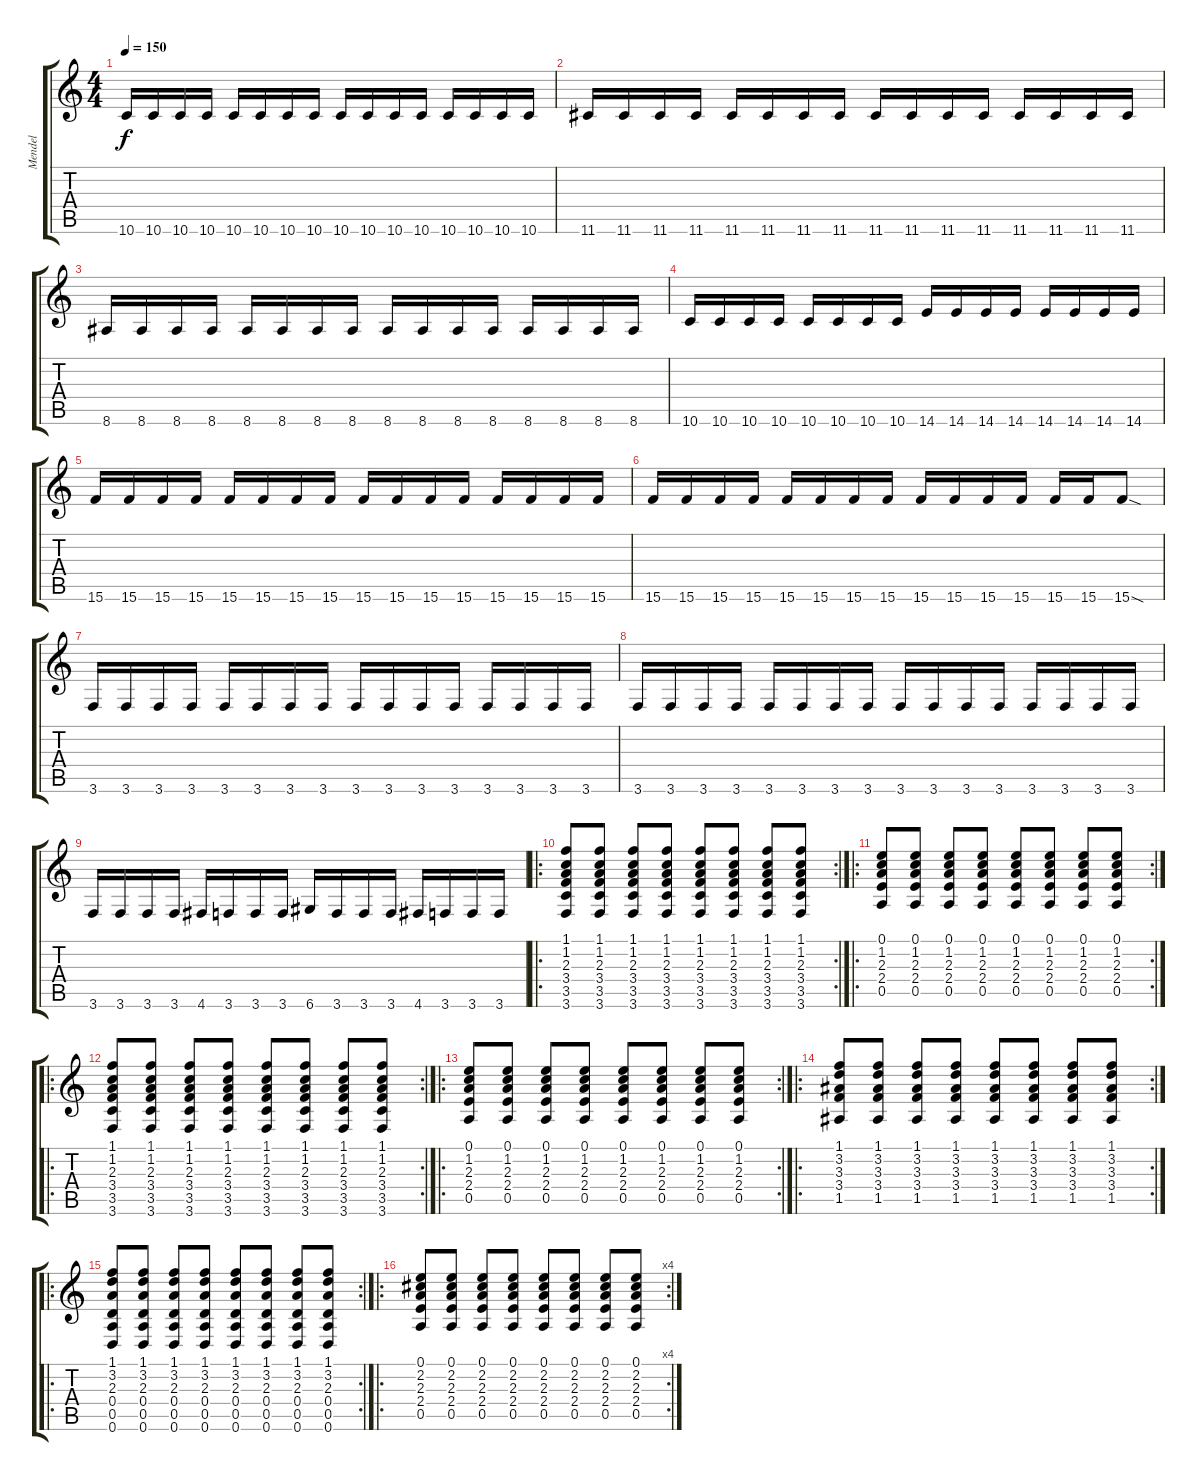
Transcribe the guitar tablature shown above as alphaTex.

\track ("Mendel" "Mendel") {instrument overdrivenguitar}
\staff {score tabs}
\tuning (E4 B3 G3 D3 A2 D2) {hide}
\ts (4 4)
\tempo 150
\clef g2
\ks c
10.6.16{dy f} 10.6.16 10.6.16 10.6.16 10.6.16 10.6.16 10.6.16 10.6.16 10.6.16 10.6.16 10.6.16 10.6.16 10.6.16 10.6.16 10.6.16 10.6.16 |
11.6.16 11.6.16 11.6.16 11.6.16 11.6.16 11.6.16 11.6.16 11.6.16 11.6.16 11.6.16 11.6.16 11.6.16 11.6.16 11.6.16 11.6.16 11.6.16 |
8.6.16 8.6.16 8.6.16 8.6.16 8.6.16 8.6.16 8.6.16 8.6.16 8.6.16 8.6.16 8.6.16 8.6.16 8.6.16 8.6.16 8.6.16 8.6.16 |
10.6.16 10.6.16 10.6.16 10.6.16 10.6.16 10.6.16 10.6.16 10.6.16 14.6.16 14.6.16 14.6.16 14.6.16 14.6.16 14.6.16 14.6.16 14.6.16 |
15.6.16 15.6.16 15.6.16 15.6.16 15.6.16 15.6.16 15.6.16 15.6.16 15.6.16 15.6.16 15.6.16 15.6.16 15.6.16 15.6.16 15.6.16 15.6.16 |
15.6.16 15.6.16 15.6.16 15.6.16 15.6.16 15.6.16 15.6.16 15.6.16 15.6.16 15.6.16 15.6.16 15.6.16 15.6.16 15.6.16 15.6{sod}.8 |
3.6.16 3.6.16 3.6.16 3.6.16 3.6.16 3.6.16 3.6.16 3.6.16 3.6.16 3.6.16 3.6.16 3.6.16 3.6.16 3.6.16 3.6.16 3.6.16 |
3.6.16 3.6.16 3.6.16 3.6.16 3.6.16 3.6.16 3.6.16 3.6.16 3.6.16 3.6.16 3.6.16 3.6.16 3.6.16 3.6.16 3.6.16 3.6.16 |
3.6.16 3.6.16 3.6.16 3.6.16 4.6.16 3.6.16 3.6.16 3.6.16 6.6.16 3.6.16 3.6.16 3.6.16 4.6.16 3.6.16 3.6.16 3.6.16 |
\ro
\rc 2
(1.1 1.2 2.3 3.4 3.5 3.6).8 (1.1 1.2 2.3 3.4 3.5 3.6).8 (1.1 1.2 2.3 3.4 3.5 3.6).8 (1.1 1.2 2.3 3.4 3.5 3.6).8 (1.1 1.2 2.3 3.4 3.5 3.6).8 (1.1 1.2 2.3 3.4 3.5 3.6).8 (1.1 1.2 2.3 3.4 3.5 3.6).8 (1.1 1.2 2.3 3.4 3.5 3.6).8 |
\ro
\rc 2
(0.1 1.2 2.3 2.4 0.5).8 (0.1 1.2 2.3 2.4 0.5).8 (0.1 1.2 2.3 2.4 0.5).8 (0.1 1.2 2.3 2.4 0.5).8 (0.1 1.2 2.3 2.4 0.5).8 (0.1 1.2 2.3 2.4 0.5).8 (0.1 1.2 2.3 2.4 0.5).8 (0.1 1.2 2.3 2.4 0.5).8 |
\ro
\rc 2
(1.1 1.2 2.3 3.4 3.5 3.6).8 (1.1 1.2 2.3 3.4 3.5 3.6).8 (1.1 1.2 2.3 3.4 3.5 3.6).8 (1.1 1.2 2.3 3.4 3.5 3.6).8 (1.1 1.2 2.3 3.4 3.5 3.6).8 (1.1 1.2 2.3 3.4 3.5 3.6).8 (1.1 1.2 2.3 3.4 3.5 3.6).8 (1.1 1.2 2.3 3.4 3.5 3.6).8 |
\ro
\rc 2
(0.1 1.2 2.3 2.4 0.5).8 (0.1 1.2 2.3 2.4 0.5).8 (0.1 1.2 2.3 2.4 0.5).8 (0.1 1.2 2.3 2.4 0.5).8 (0.1 1.2 2.3 2.4 0.5).8 (0.1 1.2 2.3 2.4 0.5).8 (0.1 1.2 2.3 2.4 0.5).8 (0.1 1.2 2.3 2.4 0.5).8 |
\ro
\rc 2
(1.1 3.2 3.3 3.4 1.5).8 (1.1 3.2 3.3 3.4 1.5).8 (1.1 3.2 3.3 3.4 1.5).8 (1.1 3.2 3.3 3.4 1.5).8 (1.1 3.2 3.3 3.4 1.5).8 (1.1 3.2 3.3 3.4 1.5).8 (1.1 3.2 3.3 3.4 1.5).8 (1.1 3.2 3.3 3.4 1.5).8 |
\ro
\rc 2
(1.1 3.2 2.3 0.4 0.5 0.6).8 (1.1 3.2 2.3 0.4 0.5 0.6).8 (1.1 3.2 2.3 0.4 0.5 0.6).8 (1.1 3.2 2.3 0.4 0.5 0.6).8 (1.1 3.2 2.3 0.4 0.5 0.6).8 (1.1 3.2 2.3 0.4 0.5 0.6).8 (1.1 3.2 2.3 0.4 0.5 0.6).8 (1.1 3.2 2.3 0.4 0.5 0.6).8 |
\ro
\rc 4
(0.1 2.2 2.3 2.4 0.5).8 (0.1 2.2 2.3 2.4 0.5).8 (0.1 2.2 2.3 2.4 0.5).8 (0.1 2.2 2.3 2.4 0.5).8 (0.1 2.2 2.3 2.4 0.5).8 (0.1 2.2 2.3 2.4 0.5).8 (0.1 2.2 2.3 2.4 0.5).8 (0.1 2.2 2.3 2.4 0.5).8
